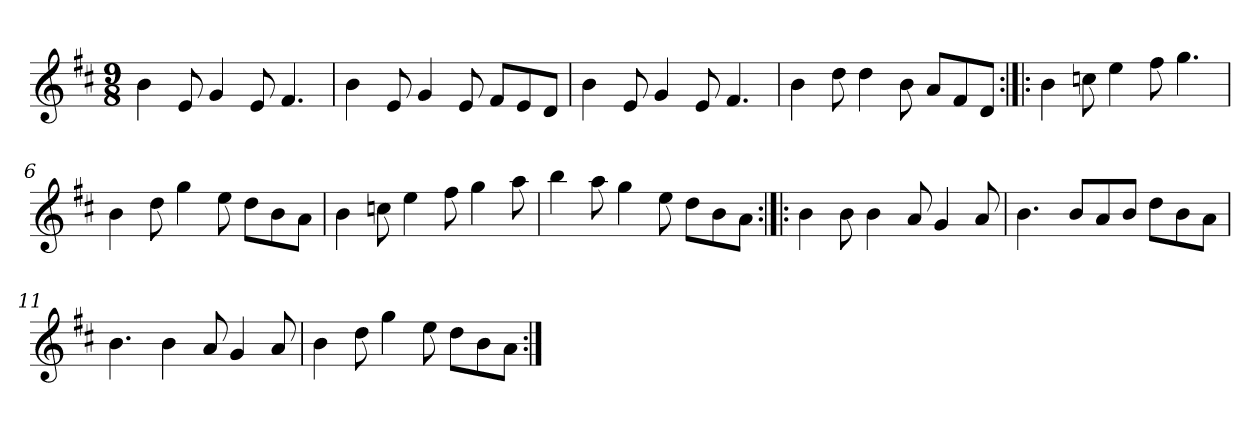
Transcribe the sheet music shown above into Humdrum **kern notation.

**kern
*part1
*staff1
*clefG2
*k[f#c#]
*M9/8
=1
4b\
8e/
4g/
8e/
4.f#/
=2
4b\
8e/
4g/
8e/
8f#/L
8e/
8d/J
=3
4b\
8e/
4g/
8e/
4.f#/
=4
4b\
8dd\
4dd\
8b\
8a/L
8f#/
8d/J
=5:|!|:
4b\
8ccn\
4ee\
8ff#\
4.gg\
=6
4b\
8dd\
4gg\
8ee\
8dd\L
8b\
8a\J
!!LO:LB:g=z
=7
4b\
8ccn\
4ee\
8ff#\
4gg\
8aa\
=8
4bb\
8aa\
4gg\
8ee\
8dd\L
8b\
8a\J
=9:|!|:
4b\
8b\
4b\
8a/
4g/
8a/
=10
4.b\
8b/L
8a/
8b/J
8dd\L
8b\
8a\J
=11
4.b\
4b\
8a/
4g/
8a/
!!LO:LB:g=z
=12
4b\
8dd\
4gg\
8ee\
8dd\L
8b\
8a\J
=:|!
*-
